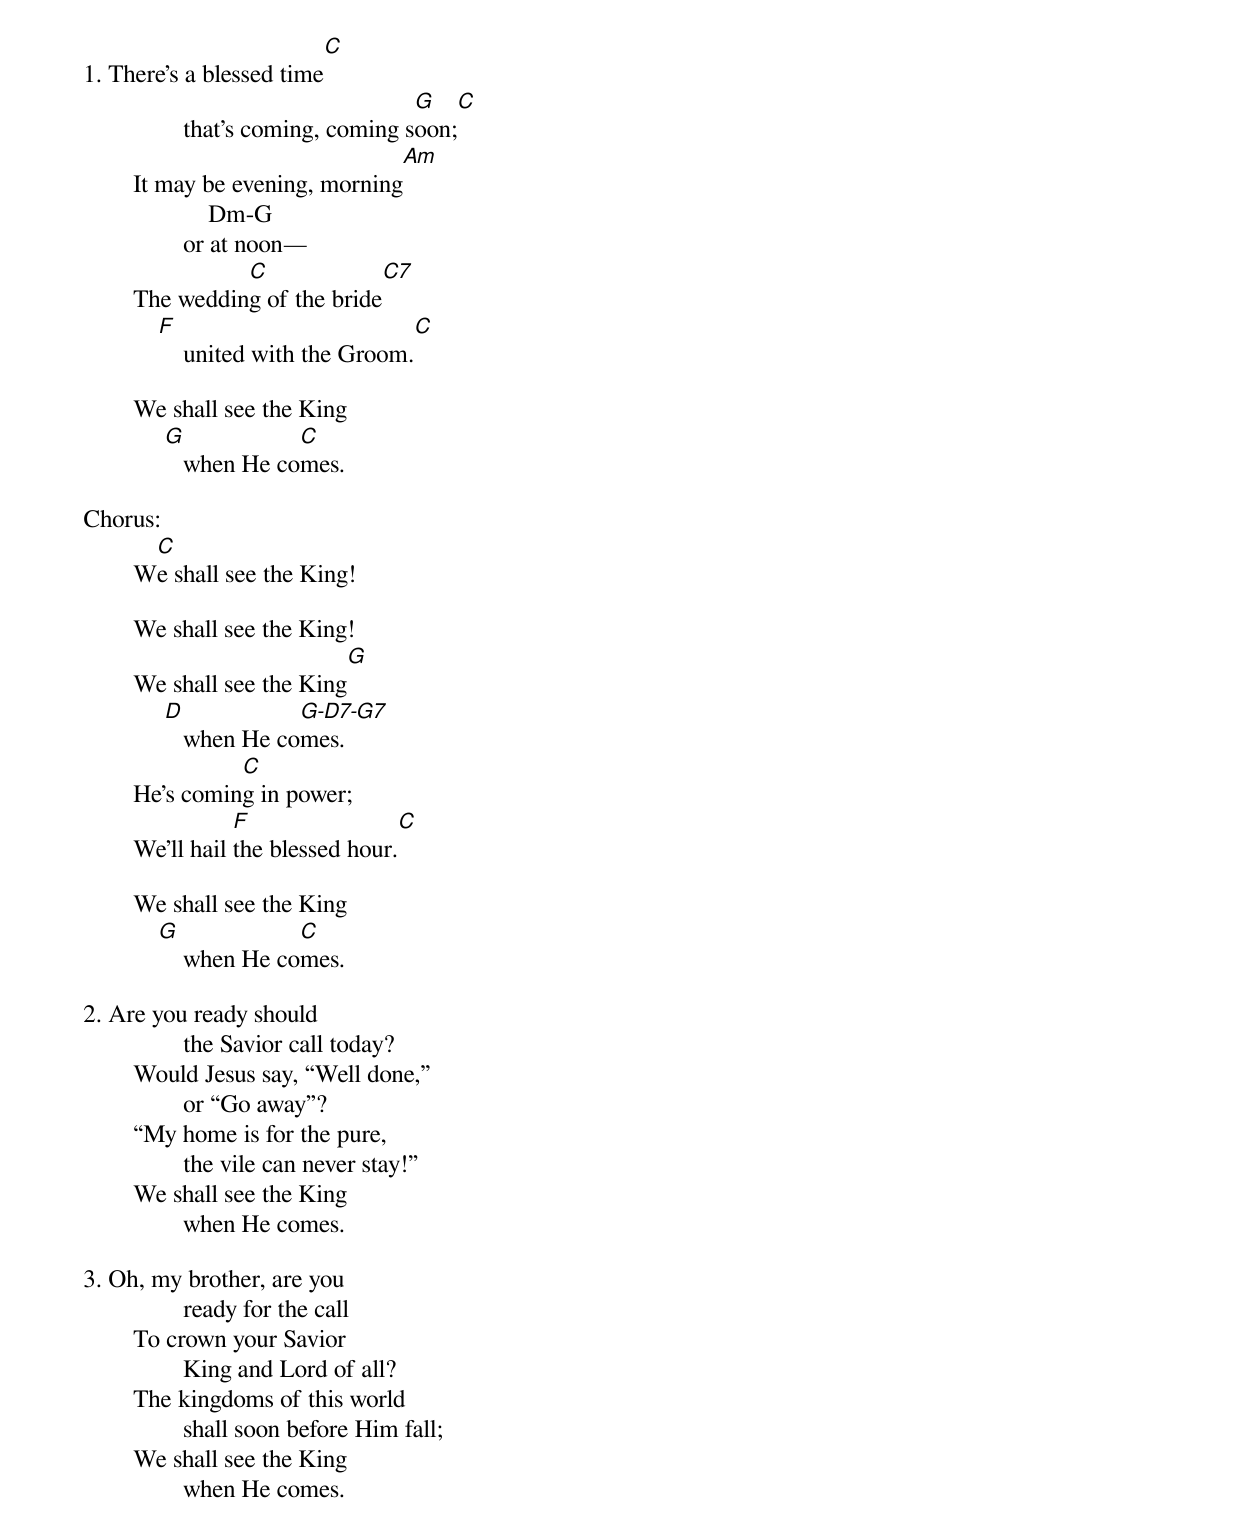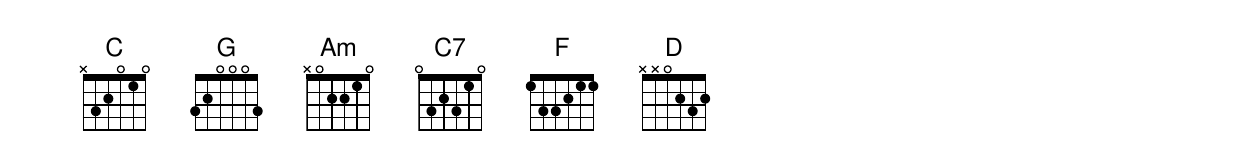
                            C
1. There’s a blessed time
                                       G             C
		that’s coming, coming soon;
                                             Am
	It may be evening, morning
                    Dm-G
		or at noon—
                  C                            C7
	The wedding of the bride
            F                             C
		united with the Groom.

	We shall see the King
             G            C
		when He comes.

Chorus:
         C
	We shall see the King!

	We shall see the King!
                                         G
	We shall see the King
             D            G-D7-G7
		when He comes.
                  C
	He’s coming in power;
                   F                               C
	We’ll hail the blessed hour.

	We shall see the King
            G             C
		when He comes.

2. Are you ready should
		the Savior call today?
	Would Jesus say, “Well done,”
		or “Go away”?
	“My home is for the pure,
		the vile can never stay!”
	We shall see the King
		when He comes.

3. Oh, my brother, are you
		ready for the call
	To crown your Savior
		King and Lord of all?
	The kingdoms of this world
		shall soon before Him fall;
	We shall see the King
		when He comes.
